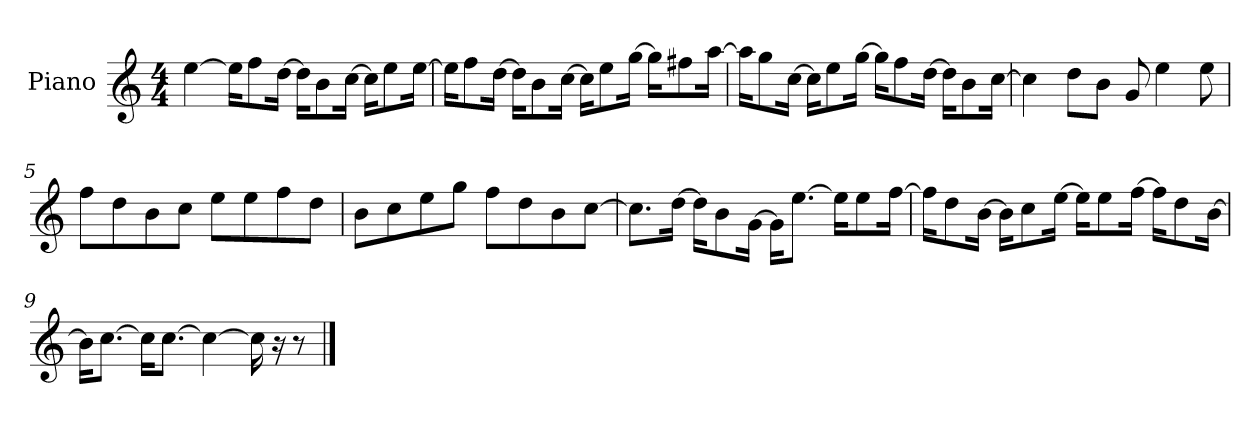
**kern
*part1
*staff1
*I"Piano
*I'P-no
*clefG2
*k[]
*M4/4
*MM90
=1
[4ee\
16ee\KL]
8ff\
[16dd\Jk
16dd\KL]
8b\
[16cc\Jk
16cc\KL]
8ee\
[16ee\Jk
=2
16ee\KL]
8ff\
[16dd\Jk
16dd\KL]
8b\
[16cc\Jk
16cc\KL]
8ee\
[16gg\Jk
16gg\KL]
8ff#X\
[16aa\Jk
=3
16aa\KL]
8gg\
[16cc\Jk
16cc\KL]
8ee\
[16gg\Jk
16gg\KL]
8ff\
[16dd\Jk
16dd\KL]
8b\
[16cc\Jk
=4
4cc\]
8dd\L
8b\J
8g/
4ee\
8ee\
!!LO:LB:g=z
=5
8ff\L
8dd\
8b\
8cc\J
8ee\L
8ee\
8ff\
8dd\J
=6
8b\L
8cc\
8ee\
8gg\J
8ff\L
8dd\
8b\
[8cc\J
=7
8.cc\L]
[16dd\Jk
16dd\KL]
8b\
[16g\Jk
16g\KL]
[8.ee\J
16ee\KL]
8ee\
[16ff\Jk
=8
16ff\KL]
8dd\
[16b\Jk
16b\KL]
8cc\
[16ee\Jk
16ee\KL]
8ee\
[16ff\Jk
16ff\KL]
8dd\
[16b\Jk
!!LO:LB:g=z
=9
16b\KL]
[8.cc\J
16cc\KL]
[8.cc\J
4cc\_
16cc\]
16r
8r
==
*-
